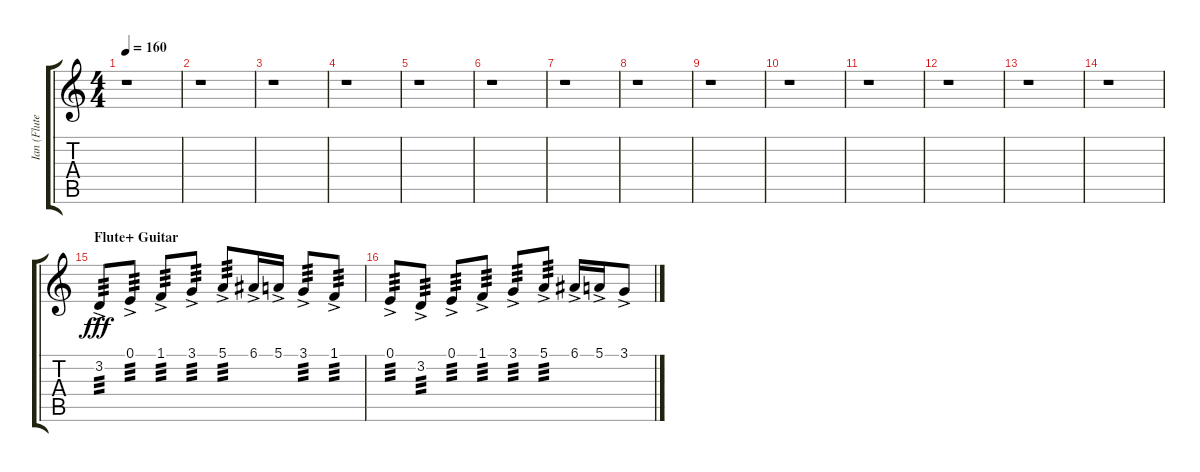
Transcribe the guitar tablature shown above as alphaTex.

\track ("Ian (Flute) " "Ian (Flute") {instrument flute}
\staff {score tabs}
\tuning (E4 B3 G3 D3 A2 E2) {hide}
\ts (4 4)
\tempo 160
\clef g2
\ks c
r.1{dy mp} |
r.1 |
r.1 |
r.1 |
r.1 |
r.1 |
r.1 |
r.1 |
r.1 |
r.1 |
r.1 |
r.1 |
r.1 |
r.1 |
\section ("" "Flute+ Guitar")
3.2{ac}.8{tp 3 dy fff volume 16} 0.1{ac}.8{tp 3} 1.1{ac}.8{tp 3} 3.1{ac}.8{tp 3} 5.1{ac}.8{tp 3} 6.1{ac}.16 5.1{ac}.16 3.1{ac}.8{tp 3} 1.1{ac}.8{tp 3} |
0.1{ac}.8{tp 3} 3.2{ac}.8{tp 3} 0.1{ac}.8{tp 3} 1.1{ac}.8{tp 3} 3.1{ac}.8{tp 3} 5.1{ac}.8{tp 3} 6.1{ac}.16 5.1{ac}.16 3.1{ac}.8
